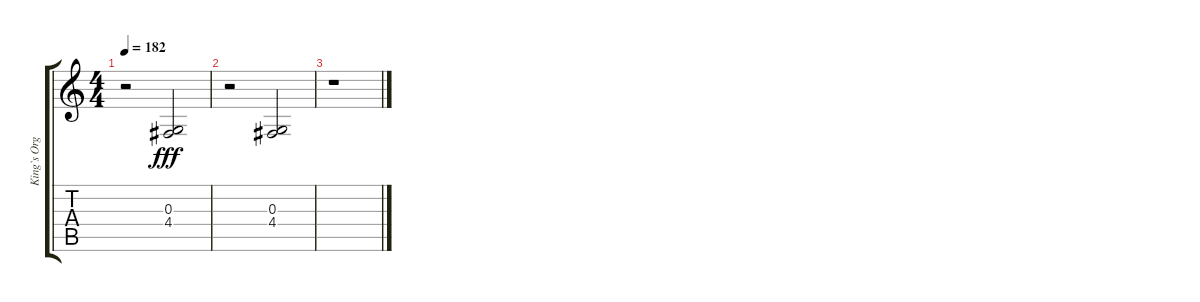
\track ("King`s Organ" "King`s Org") {instrument harpsichord}
\staff {score tabs}
\tuning (E4 B3 G3 D3 A2 E2) {hide}
\ts (4 4)
\tempo 182
\clef g2
\ks c
r.2{dy fff} (0.3 4.4).2 |
r.2 (0.3 4.4).2 |
r.1
